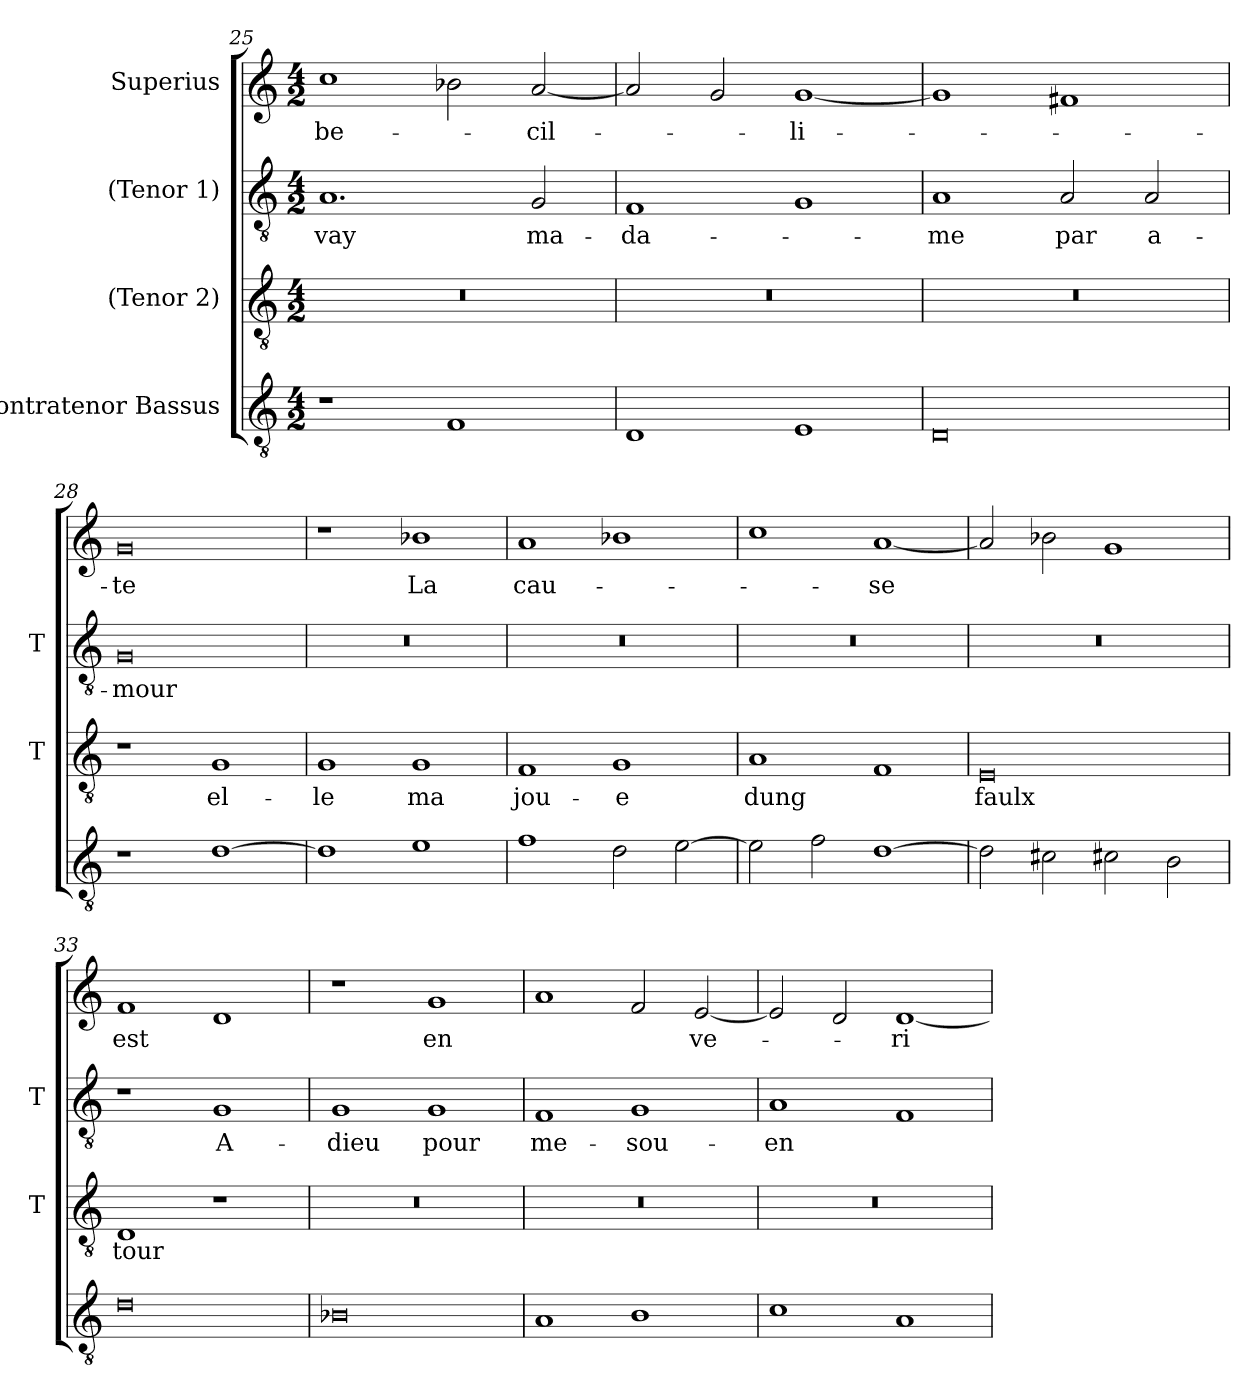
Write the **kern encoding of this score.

**kern	**kern	**text	**kern	**text	**kern	**text
*part4	*part3	*part3	*part2	*part2	*part1	*part1
*staff4	*staff3	*staff3	*staff2	*staff2	*staff1	*staff1
*I"Contratenor Bassus	*I"(Tenor 2)	*	*I"(Tenor 1)	*	*I"Superius	*
*	*I'T	*	*I'T	*	*	*
*clefGv2	*clefGv2	*	*clefGv2	*	*clefG2	*
*M4/2	*M4/2	*	*M4/2	*	*M4/2	*
=25	=25	=25	=25	=25	=25	=25
1r	0r	.	1.A	-vay	1cc	-be-
1F	.	.	.	.	2b-X	.
.	.	.	2G	ma-	[2a	-cil-
=26	=26	=26	=26	=26	=26	=26
1D	0r	.	1F	-da-	2a]	.
.	.	.	.	.	2g	.
1E	.	.	1G	.	[1g	-li-
=27	=27	=27	=27	=27	=27	=27
0D	0r	.	1A	-me	1g]	.
.	.	.	2A	-par	1f#X	.
.	.	.	2A	a-	.	.
=28	=28	=28	=28	=28	=28	=28
1r	1r	.	0G	-mour	0g	-te
[1d	1G	el-	.	.	.	.
=29	=29	=29	=29	=29	=29	=29
1d]	1G	-le	0r	.	1r	.
1e	1G	-ma	.	.	1b-X	-La
=30	=30	=30	=30	=30	=30	=30
1f	1F	jou-	0r	.	1a	cau-
2d	1G	-e	.	.	1b-X	.
[2e	.	.	.	.	.	.
=31	=31	=31	=31	=31	=31	=31
2e]	1A	-dung	0r	.	1cc	.
2f	.	.	.	.	.	.
[1d	1F	.	.	.	[1a	-se
=32	=32	=32	=32	=32	=32	=32
2d]	0E	-faulx	0r	.	2a]	.
2c#X	.	.	.	.	2b-X	.
2c#X	.	.	.	.	1g	.
2B	.	.	.	.	.	.
=33	=33	=33	=33	=33	=33	=33
0d	1D	-tour	1r	.	1f	-est
.	1r	.	1G	A-	1d	.
=34	=34	=34	=34	=34	=34	=34
0B-X	0r	.	1G	-dieu	1r	.
.	.	.	1G	-pour	1g	-en
=35	=35	=35	=35	=35	=35	=35
1A	0r	.	1F	me-	1a	.
1B	.	.	1G	-sou-	2f	.
.	.	.	.	.	[2e	ve-
=36	=36	=36	=36	=36	=36	=36
1c	0r	.	1A	-en	2e]	.
.	.	.	.	.	2d	.
1A	.	.	1F	.	[1d	-ri-
=	=	=	=	=	=	=
*-	*-	*-	*-	*-	*-	*-
